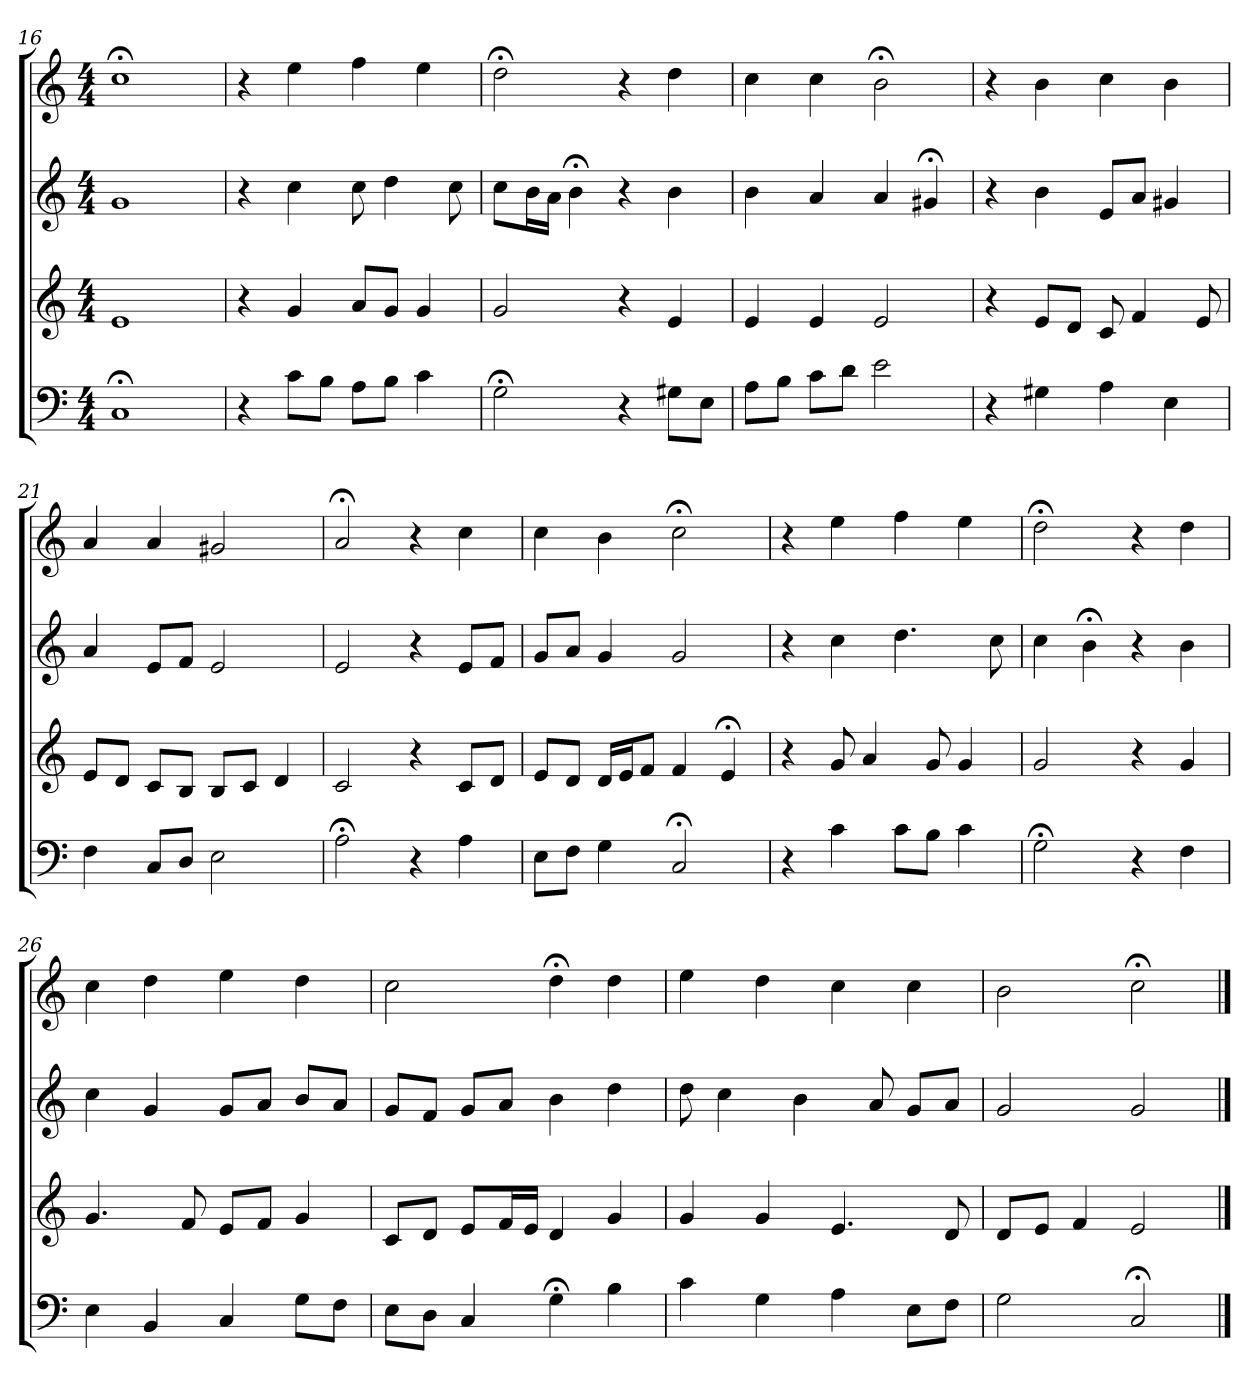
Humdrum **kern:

**kern	**kern	**kern	**kern
*part4	*part3	*part2	*part1
*staff4	*staff3	*staff2	*staff1
*clefF4	*clefG2	*clefG2	*clefG2
*k[]	*k[]	*k[]	*k[]
*C:	*C:	*C:	*C:
*M4/4	*M4/4	*M4/4	*M4/4
=16	=16	=16	=16
1C;<	1e	1g	1cc;<
=17	=17	=17	=17
4r	4r	4r	4r
8c\L	4g	4cc	4ee
8B\J	.	.	.
8A\L	8a/L	8cc	4ff
8B\J	8g/J	4dd	.
4c	4g	.	4ee
.	.	8cc	.
=18	=18	=18	=18
2G;<	2g	8cc\L	2dd;<
.	.	16b\L	.
.	.	16a\JJ	.
.	.	4b;<	.
4r	4r	4r	4r
8G#X\L	4e	4b	4dd
8E\J	.	.	.
=19	=19	=19	=19
8A\L	4e	4b	4cc
8B\J	.	.	.
8c\L	4e	4a	4cc
8d\J	.	.	.
2e	2e	4a	2b;<
.	.	4g#X;<	.
=20	=20	=20	=20
4r	4r	4r	4r
4G#X	8e/L	4b	4b
.	8d/J	.	.
4A	8c	8e/L	4cc
.	4f	8a/J	.
4E	.	4g#X	4b
.	8e	.	.
=21	=21	=21	=21
4F	8e/L	4a	4a
.	8d/J	.	.
8C/L	8c/L	8e/L	4a
8D/J	8B/J	8f/J	.
2E	8B/L	2e	2g#X
.	8c/J	.	.
.	4d	.	.
=22	=22	=22	=22
2A;<	2c	2e	2a;<
4r	4r	4r	4r
4A	8c/L	8e/L	4cc
.	8d/J	8f/J	.
=23	=23	=23	=23
8E\L	8e/L	8g/L	4cc
8F\J	8d/J	8a/J	.
4G	16d/LL	4g	4b
.	16e/J	.	.
.	8f/J	.	.
2C;<	4f	2g	2cc;<
.	4e;<	.	.
=24	=24	=24	=24
4r	4r	4r	4r
4c	8g	4cc	4ee
.	4a	.	.
8c\L	.	4.dd	4ff
8B\J	8g	.	.
4c	4g	.	4ee
.	.	8cc	.
=25	=25	=25	=25
2G;<	2g	4cc	2dd;<
.	.	4b;<	.
4r	4r	4r	4r
4F	4g	4b	4dd
=26	=26	=26	=26
4E	4.g	4cc	4cc
4BB	.	4g	4dd
.	8f	.	.
4C	8e/L	8g/L	4ee
.	8f/J	8a/J	.
8G\L	4g	8b/L	4dd
8F\J	.	8a/J	.
=27	=27	=27	=27
8E\L	8c/L	8g/L	2cc
8D\J	8d/J	8f/J	.
4C	8e/L	8g/L	.
.	16f/L	8a/J	.
.	16e/JJ	.	.
4G;<	4d	4b	4dd;<
4B	4g	4dd	4dd
=28	=28	=28	=28
4c	4g	8dd	4ee
.	.	4cc	.
4G	4g	.	4dd
.	.	4b	.
4A	4.e	.	4cc
.	.	8a	.
8E\L	.	8g/L	4cc
8F\J	8d	8a/J	.
=29	=29	=29	=29
2G	8d/L	2g	2b
.	8e/J	.	.
.	4f	.	.
2C;<	2e	2g	2cc;<
==	==	==	==
*-	*-	*-	*-
